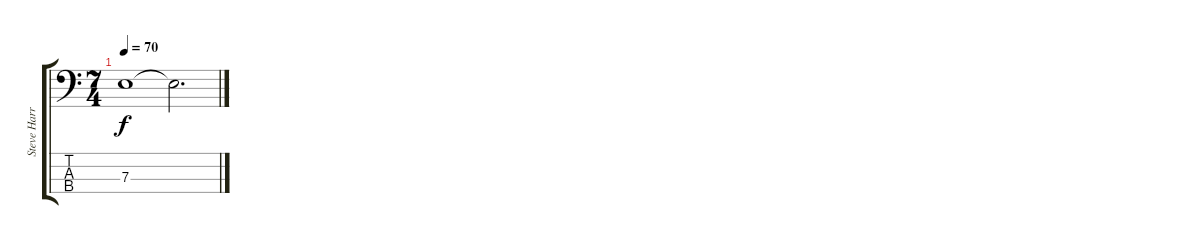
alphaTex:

\track ("Steve Harris" "Steve Harr") {instrument electricbassfinger}
\staff {score tabs}
\tuning (G2 D2 A1 E1) {hide}
\ts (7 4)
\tempo 70
\clef f4
\ks c
7.3.1{dy f} 7.3{t}.2{d}
